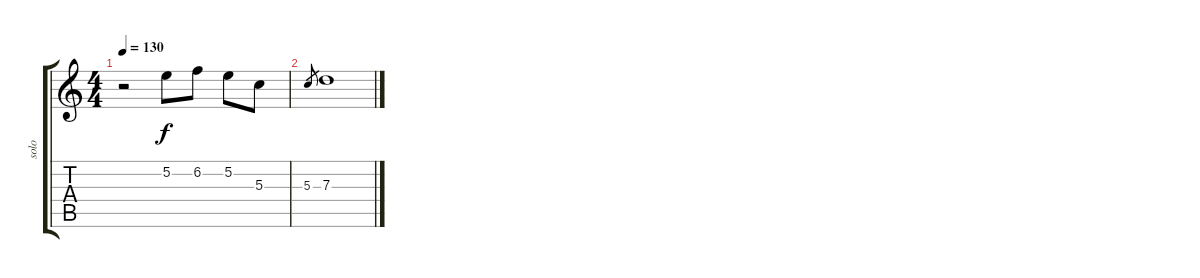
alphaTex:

\track ("solo" "solo") {instrument acousticguitarnylon}
\staff {score tabs}
\tuning (E4 B3 G3 D3 A2 E2) {hide}
\ts (4 4)
\tempo 130
\clef g2
\ks c
r.2{dy f} 5.2.8 6.2.8 5.2.8 5.3.8 |
5.3.8{gr} 7.3.1
